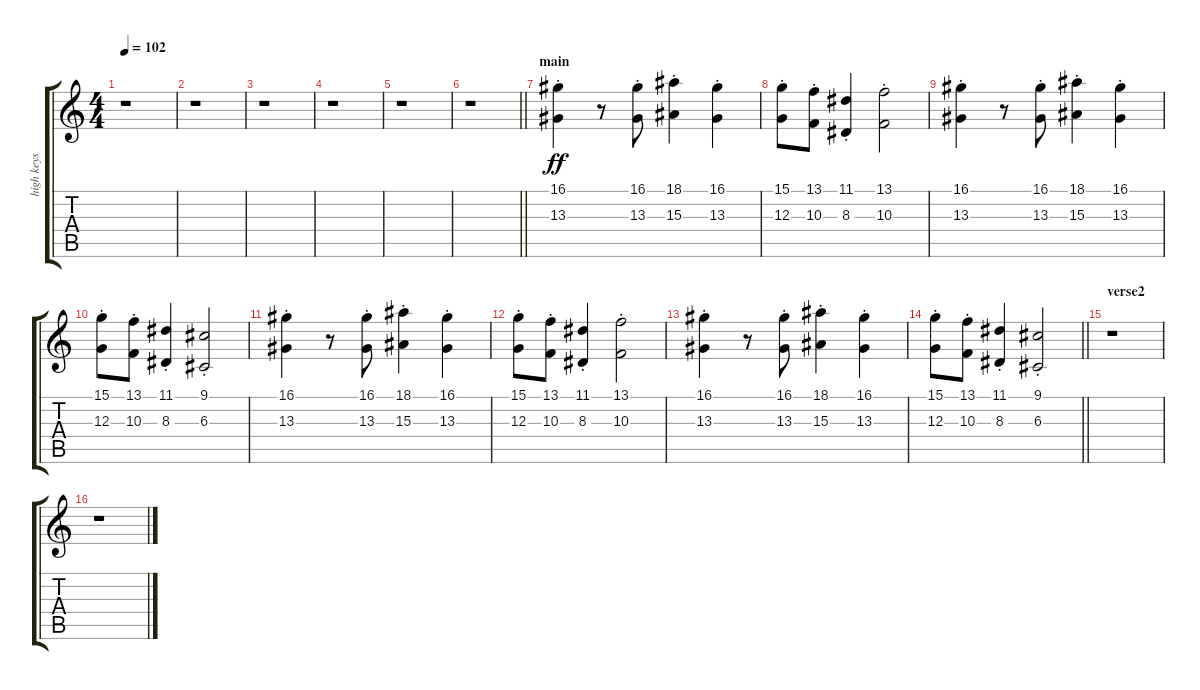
\track ("high keys 2" "high keys ") {instrument pizzicatostrings}
\staff {score tabs}
\tuning (E4 B3 G3 D3 A2 E2) {hide}
\ts (4 4)
\tempo 102
\clef g2
\ks c
r.1{dy ff} |
r.1 |
r.1 |
r.1 |
r.1 |
\barLineRight lightlight
r.1 |
\section ("" "main")
(16.1{st} 13.3{st}).4 r.8 (16.1{st} 13.3{st}).8 (18.1{st} 15.3{st}).4 (16.1{st} 13.3{st}).4 |
(15.1{st} 12.3{st}).8 (13.1{st} 10.3{st}).8 (11.1{st} 8.3{st}).4 (13.1{st} 10.3{st}).2 |
(16.1{st} 13.3{st}).4 r.8 (16.1{st} 13.3{st}).8 (18.1{st} 15.3{st}).4 (16.1{st} 13.3{st}).4 |
(15.1{st} 12.3{st}).8 (13.1{st} 10.3{st}).8 (11.1{st} 8.3{st}).4 (9.1{st} 6.3{st}).2 |
(16.1{st} 13.3{st}).4 r.8 (16.1{st} 13.3{st}).8 (18.1{st} 15.3{st}).4 (16.1{st} 13.3{st}).4 |
(15.1{st} 12.3{st}).8 (13.1{st} 10.3{st}).8 (11.1{st} 8.3{st}).4 (13.1{st} 10.3{st}).2 |
(16.1{st} 13.3{st}).4 r.8 (16.1{st} 13.3{st}).8 (18.1{st} 15.3{st}).4 (16.1{st} 13.3{st}).4 |
\barLineRight lightlight
(15.1{st} 12.3{st}).8 (13.1{st} 10.3{st}).8 (11.1{st} 8.3{st}).4 (9.1{st} 6.3{st}).2 |
\section ("" "verse2")
r.1 |
r.1
